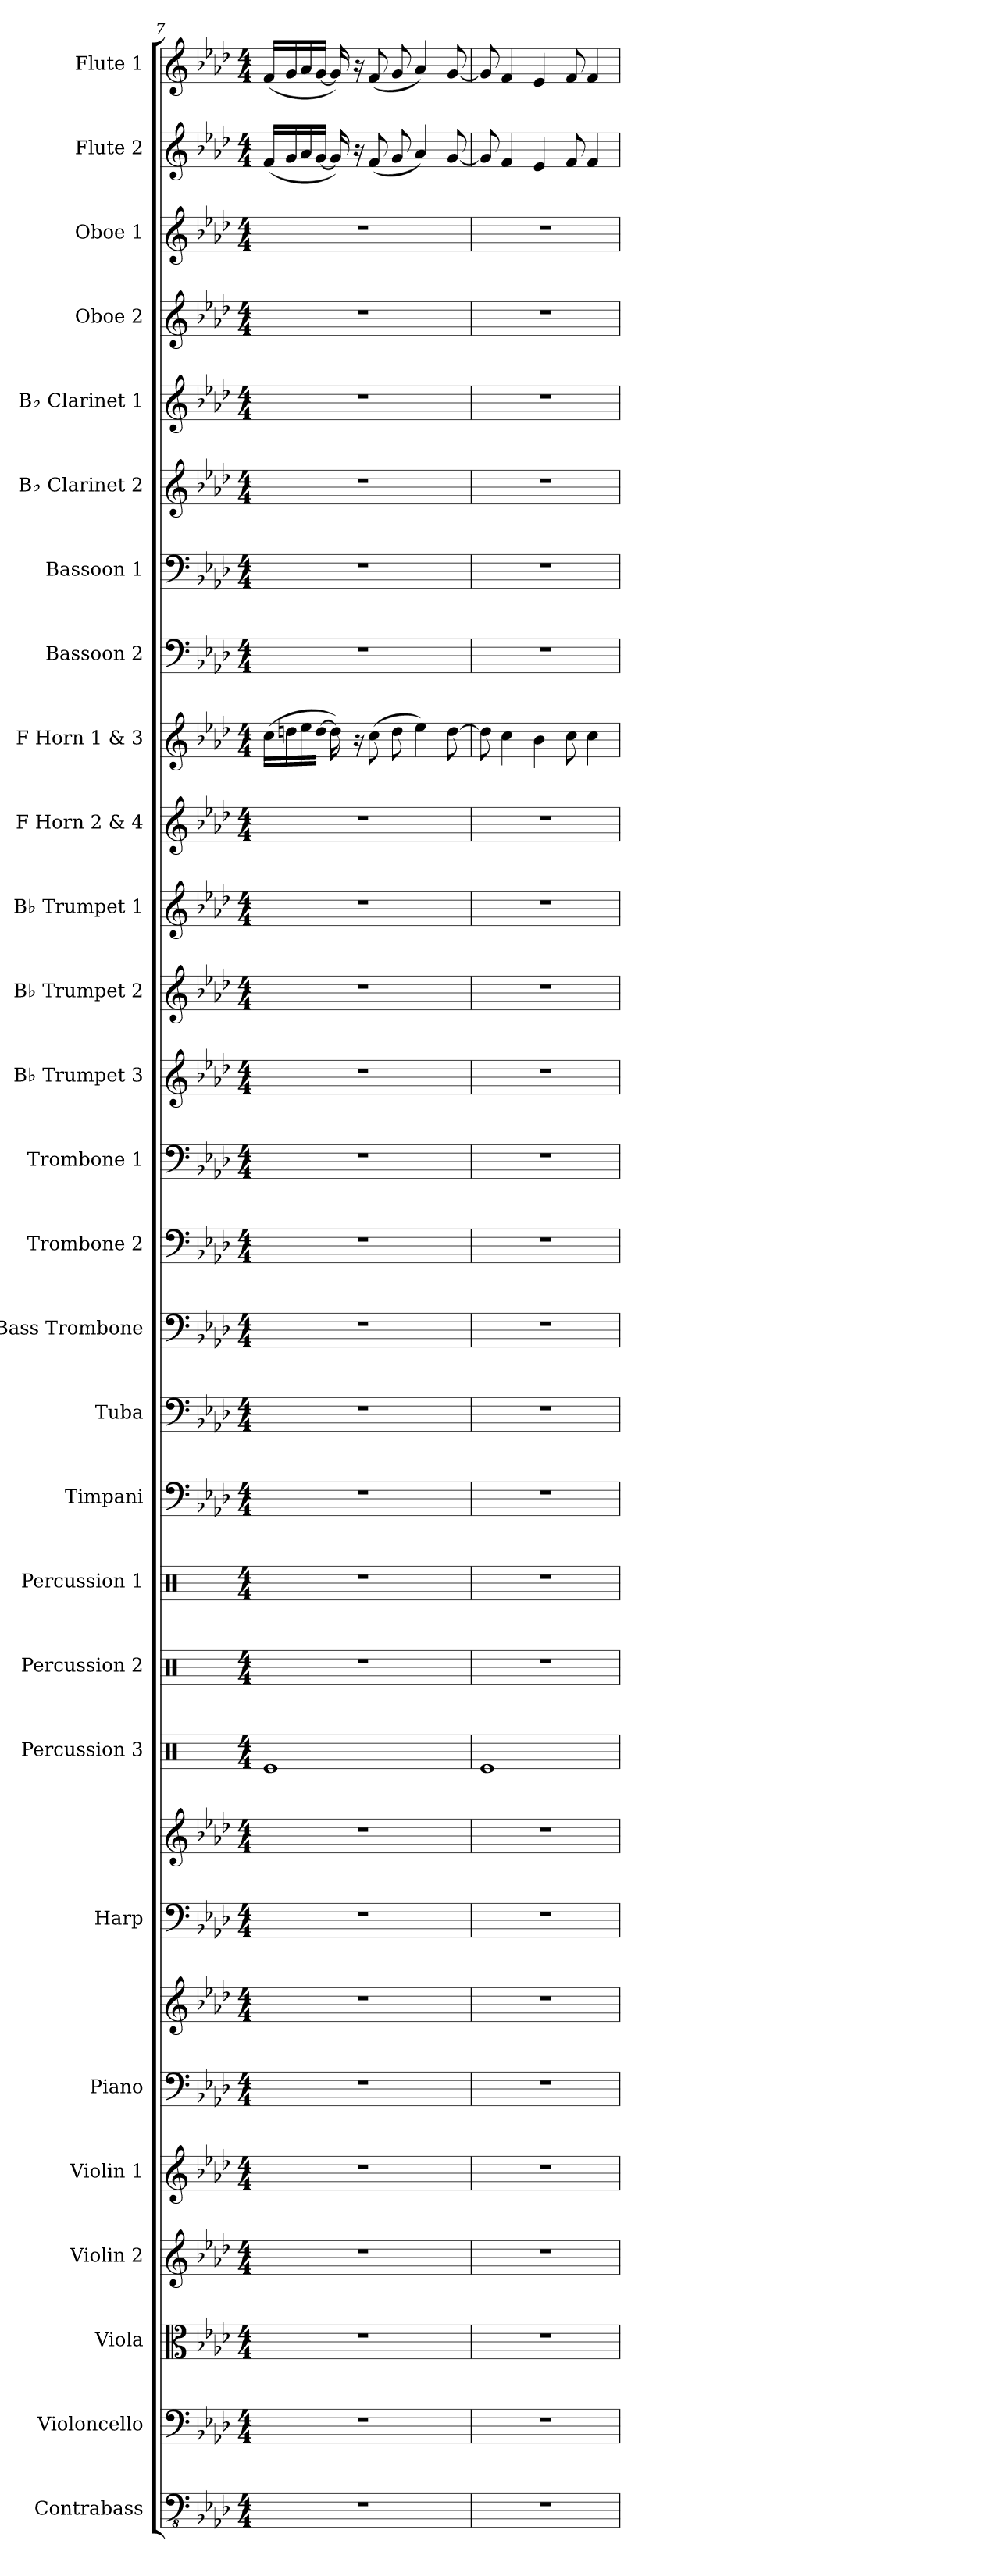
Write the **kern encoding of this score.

**kern	**kern	**kern	**kern	**kern	**kern	**kern	**kern	**kern	**kern	**kern	**kern	**kern	**kern	**kern	**kern	**kern	**kern	**kern	**kern	**kern	**kern	**kern	**kern	**kern	**kern	**kern	**kern	**kern	**kern
*part28	*part27	*part26	*part25	*part24	*part23	*part23	*part22	*part22	*part21	*part20	*part19	*part18	*part17	*part16	*part15	*part14	*part13	*part12	*part11	*part10	*part9	*part8	*part7	*part6	*part5	*part4	*part3	*part2	*part1
*staff30	*staff29	*staff28	*staff27	*staff26	*staff25	*staff24	*staff23	*staff22	*staff21	*staff20	*staff19	*staff18	*staff17	*staff16	*staff15	*staff14	*staff13	*staff12	*staff11	*staff10	*staff9	*staff8	*staff7	*staff6	*staff5	*staff4	*staff3	*staff2	*staff1
*I"Contrabass	*I"Violoncello	*I"Viola	*I"Violin 2	*I"Violin 1	*I"Piano	*	*I"Harp	*	*I"Percussion 3	*I"Percussion 2	*I"Percussion 1	*I"Timpani	*I"Tuba	*I"Bass Trombone	*I"Trombone 2	*I"Trombone 1	*I"B♭ Trumpet 3	*I"B♭ Trumpet 2	*I"B♭ Trumpet 1	*I"F Horn 2 &amp; 4	*I"F Horn 1 &amp; 3	*I"Bassoon 2	*I"Bassoon 1	*I"B♭ Clarinet 2	*I"B♭ Clarinet 1	*I"Oboe 2	*I"Oboe 1	*I"Flute 2	*I"Flute 1
*I'Cb.	*I'Vc.	*I'Vla.	*I'Vln. 2	*I'Vln. 1	*I'Pno.	*	*I'Hrp.	*	*I'Prc. 3	*I'Prc. 2	*I'Prc. 1	*I'Timp.	*I'Tba.	*I'B. Tbn.	*I'Tbn. 2	*I'Tbn. 1	*I'B♭ Tpt. 3	*I'B♭ Tpt. 2	*I'B♭ Tpt. 1	*I'F Hn. 2 4	*I'F Hn. 1 3	*I'Bsn. 2	*I'Bsn. 1	*I'B♭ Cl. 2	*I'B♭ Cl. 1	*I'Ob. 2	*I'Ob. 1	*I'Fl. 2	*I'Fl. 1
*clefFv4	*clefF4	*clefC3	*clefG2	*clefG2	*clefF4	*clefG2	*clefF4	*clefG2	*clefX	*clefX	*clefX	*clefF4	*clefF4	*clefF4	*clefF4	*clefF4	*clefG2	*clefG2	*clefG2	*clefG2	*clefG2	*clefF4	*clefF4	*clefG2	*clefG2	*clefG2	*clefG2	*clefG2	*clefG2
*ITrd7c12	*	*	*	*	*	*	*	*	*	*	*	*	*	*	*	*	*ITrd1c2	*ITrd1c2	*ITrd1c2	*ITrd4c7	*ITrd4c7	*	*	*ITrd1c2	*ITrd1c2	*	*	*	*
*k[b-e-a-d-]	*k[b-e-a-d-]	*k[b-e-a-d-]	*k[b-e-a-d-]	*k[b-e-a-d-]	*k[b-e-a-d-]	*k[b-e-a-d-]	*k[b-e-a-d-]	*k[b-e-a-d-]	*k[]	*k[]	*k[]	*k[b-e-a-d-]	*k[b-e-a-d-]	*k[b-e-a-d-]	*k[b-e-a-d-]	*k[b-e-a-d-]	*k[b-e-a-d-g-c-]	*k[b-e-a-d-g-c-]	*k[b-e-a-d-g-c-]	*k[b-e-a-d-g-]	*k[b-e-a-d-g-]	*k[b-e-a-d-]	*k[b-e-a-d-]	*k[b-e-a-d-g-c-]	*k[b-e-a-d-g-c-]	*k[b-e-a-d-]	*k[b-e-a-d-]	*k[b-e-a-d-]	*k[b-e-a-d-]
*M4/4	*M4/4	*M4/4	*M4/4	*M4/4	*M4/4	*M4/4	*M4/4	*M4/4	*M4/4	*M4/4	*M4/4	*M4/4	*M4/4	*M4/4	*M4/4	*M4/4	*M4/4	*M4/4	*M4/4	*M4/4	*M4/4	*M4/4	*M4/4	*M4/4	*M4/4	*M4/4	*M4/4	*M4/4	*M4/4
=7	=7	=7	=7	=7	=7	=7	=7	=7	=7	=7	=7	=7	=7	=7	=7	=7	=7	=7	=7	=7	=7	=7	=7	=7	=7	=7	=7	=7	=7
1r	1r	1r	1r	1r	1r	1r	1r	1r	1Re	1r	1r	1r	1r	1r	1r	1r	1r	1r	1r	1r	(16f\LL	1r	1r	1r	1r	1r	1r	(16f/LL	(16f/LL
.	.	.	.	.	.	.	.	.	.	.	.	.	.	.	.	.	.	.	.	.	16gn\	.	.	.	.	.	.	16g/	16g/
.	.	.	.	.	.	.	.	.	.	.	.	.	.	.	.	.	.	.	.	.	16a-\	.	.	.	.	.	.	16a-/	16a-/
.	.	.	.	.	.	.	.	.	.	.	.	.	.	.	.	.	.	.	.	.	[16g\JJ	.	.	.	.	.	.	[16g/JJ	[16g/JJ
.	.	.	.	.	.	.	.	.	.	.	.	.	.	.	.	.	.	.	.	.	16g\])	.	.	.	.	.	.	16g/])	16g/])
.	.	.	.	.	.	.	.	.	.	.	.	.	.	.	.	.	.	.	.	.	16r	.	.	.	.	.	.	16r	16r
.	.	.	.	.	.	.	.	.	.	.	.	.	.	.	.	.	.	.	.	.	(8f\	.	.	.	.	.	.	(8f/	(8f/
.	.	.	.	.	.	.	.	.	.	.	.	.	.	.	.	.	.	.	.	.	8g\	.	.	.	.	.	.	8g/	8g/
.	.	.	.	.	.	.	.	.	.	.	.	.	.	.	.	.	.	.	.	.	4a-\)	.	.	.	.	.	.	4a-/)	4a-/)
.	.	.	.	.	.	.	.	.	.	.	.	.	.	.	.	.	.	.	.	.	[8g\	.	.	.	.	.	.	[8g/	[8g/
=8	=8	=8	=8	=8	=8	=8	=8	=8	=8	=8	=8	=8	=8	=8	=8	=8	=8	=8	=8	=8	=8	=8	=8	=8	=8	=8	=8	=8	=8
1r	1r	1r	1r	1r	1r	1r	1r	1r	1Re	1r	1r	1r	1r	1r	1r	1r	1r	1r	1r	1r	8g\]	1r	1r	1r	1r	1r	1r	8g/]	8g/]
.	.	.	.	.	.	.	.	.	.	.	.	.	.	.	.	.	.	.	.	.	4f\	.	.	.	.	.	.	4f/	4f/
.	.	.	.	.	.	.	.	.	.	.	.	.	.	.	.	.	.	.	.	.	4e-\	.	.	.	.	.	.	4e-/	4e-/
.	.	.	.	.	.	.	.	.	.	.	.	.	.	.	.	.	.	.	.	.	8f\	.	.	.	.	.	.	8f/	8f/
.	.	.	.	.	.	.	.	.	.	.	.	.	.	.	.	.	.	.	.	.	4f\	.	.	.	.	.	.	4f/	4f/
=	=	=	=	=	=	=	=	=	=	=	=	=	=	=	=	=	=	=	=	=	=	=	=	=	=	=	=	=	=
*-	*-	*-	*-	*-	*-	*-	*-	*-	*-	*-	*-	*-	*-	*-	*-	*-	*-	*-	*-	*-	*-	*-	*-	*-	*-	*-	*-	*-	*-
